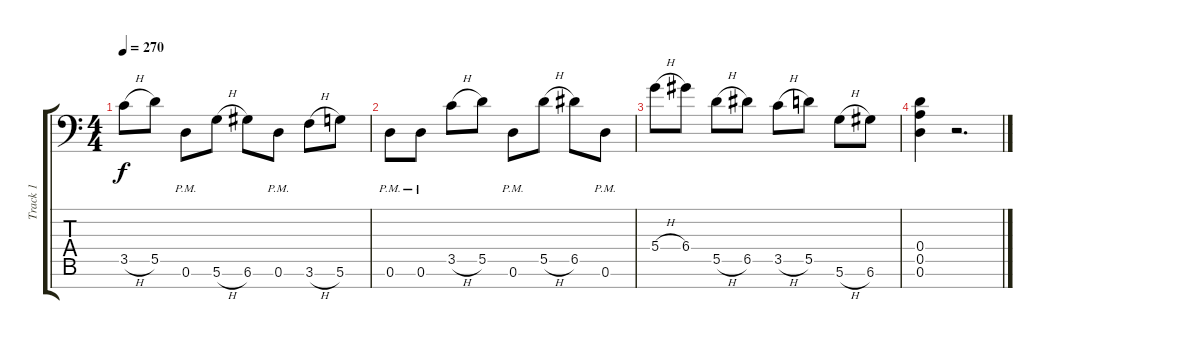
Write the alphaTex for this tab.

\track ("Track 1" "Track 1") {instrument distortionguitar}
\staff {score tabs}
\tuning (E4 B3 G3 D3 A2 D2 A1) {hide}
\ts (4 4)
\tempo 270
\clef f4
\ks c
3.5{h}.8{dy f} 5.5.8 0.6{pm}.8 5.6{h}.8 6.6.8 0.6{pm}.8 3.6{h}.8 5.6.8 |
0.6{pm}.8 0.6{pm}.8 3.5{h}.8 5.5.8 0.6{pm}.8 5.5{h}.8 6.5.8 0.6{pm}.8 |
5.4{h}.8 6.4.8 5.5{h}.8 6.5.8 3.5{h}.8 5.5.8 5.6{h}.8 6.6.8 |
(0.4 0.5 0.6).4 r.2{d}
